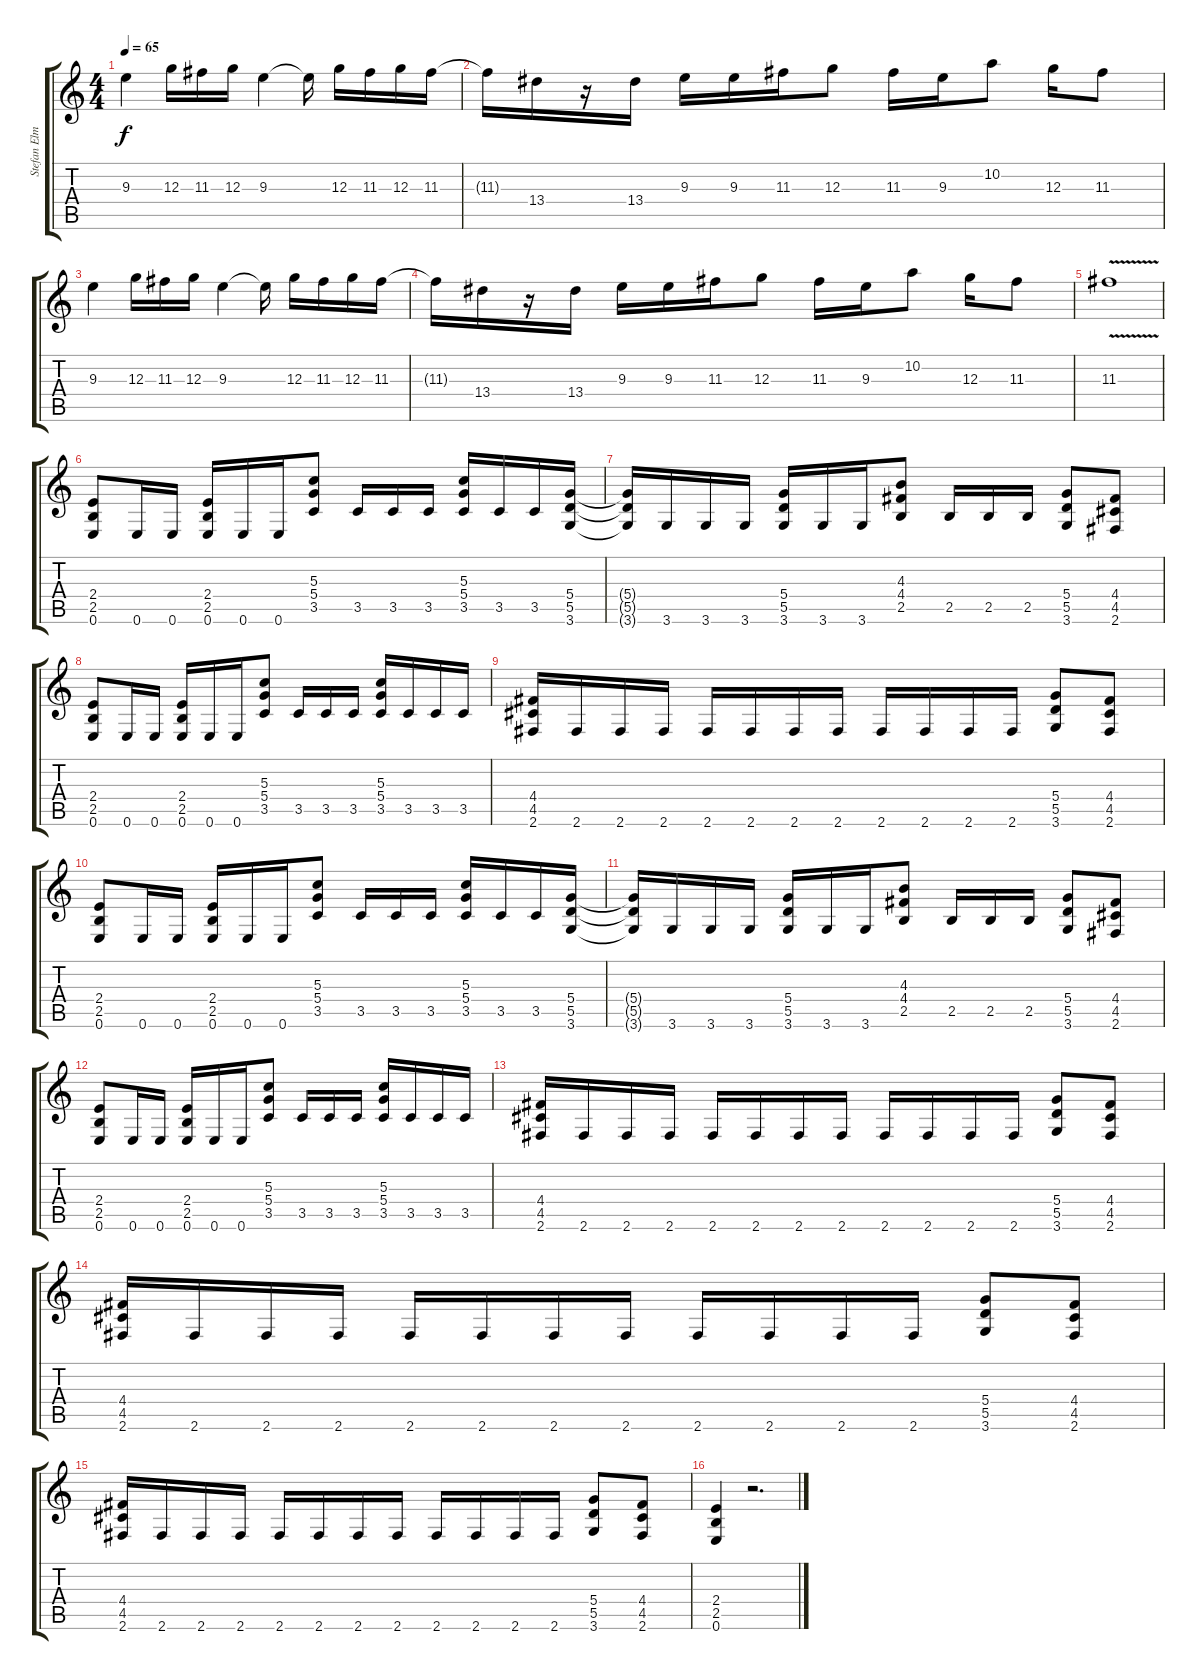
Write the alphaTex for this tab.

\track ("Stefan Elmgren" "Stefan Elm") {instrument distortionguitar}
\staff {score tabs}
\tuning (E4 B3 G3 D3 A2 E2) {hide}
\ts (4 4)
\tempo 65
\clef g2
\ks c
9.3.4{dy f volume 14 instrument distortionguitar} 12.3.16 11.3.16 12.3.16 9.3.4 9.3{t}.16 12.3.16 11.3.16 12.3.16 11.3.16 |
11.3{t}.16 13.4.16 r.16 13.4.16 9.3.16 9.3.16 11.3.16 12.3.8 11.3.16 9.3.16 10.2.8 12.3.16 11.3.8 |
9.3.4 12.3.16 11.3.16 12.3.16 9.3.4 9.3{t}.16 12.3.16 11.3.16 12.3.16 11.3.16 |
11.3{t}.16 13.4.16 r.16 13.4.16 9.3.16 9.3.16 11.3.16 12.3.8 11.3.16 9.3.16 10.2.8 12.3.16 11.3.8 |
11.3{v}.1 |
(2.4 2.5 0.6).8 0.6.16 0.6.16 (2.4 2.5 0.6).16 0.6.16 0.6.16 (5.3 5.4 3.5).8 3.5.16 3.5.16 3.5.16 (5.3 5.4 3.5).16 3.5.16 3.5.16 (5.4 5.5 3.6).16 |
(5.4{t} 5.5{t} 3.6{t}).16 3.6.16 3.6.16 3.6.16 (5.4 5.5 3.6).16 3.6.16 3.6.16 (4.3 4.4 2.5).8 2.5.16 2.5.16 2.5.16 (5.4 5.5 3.6).8 (4.4 4.5 2.6).8 |
(2.4 2.5 0.6).8 0.6.16 0.6.16 (2.4 2.5 0.6).16 0.6.16 0.6.16 (5.3 5.4 3.5).8 3.5.16 3.5.16 3.5.16 (5.3 5.4 3.5).16 3.5.16 3.5.16 3.5.16 |
(4.4 4.5 2.6).16 2.6.16 2.6.16 2.6.16 2.6.16 2.6.16 2.6.16 2.6.16 2.6.16 2.6.16 2.6.16 2.6.16 (5.4 5.5 3.6).8 (4.4 4.5 2.6).8 |
(2.4 2.5 0.6).8 0.6.16 0.6.16 (2.4 2.5 0.6).16 0.6.16 0.6.16 (5.3 5.4 3.5).8 3.5.16 3.5.16 3.5.16 (5.3 5.4 3.5).16 3.5.16 3.5.16 (5.4 5.5 3.6).16 |
(5.4{t} 5.5{t} 3.6{t}).16 3.6.16 3.6.16 3.6.16 (5.4 5.5 3.6).16 3.6.16 3.6.16 (4.3 4.4 2.5).8 2.5.16 2.5.16 2.5.16 (5.4 5.5 3.6).8 (4.4 4.5 2.6).8 |
(2.4 2.5 0.6).8 0.6.16 0.6.16 (2.4 2.5 0.6).16 0.6.16 0.6.16 (5.3 5.4 3.5).8 3.5.16 3.5.16 3.5.16 (5.3 5.4 3.5).16 3.5.16 3.5.16 3.5.16 |
(4.4 4.5 2.6).16 2.6.16 2.6.16 2.6.16 2.6.16 2.6.16 2.6.16 2.6.16 2.6.16 2.6.16 2.6.16 2.6.16 (5.4 5.5 3.6).8 (4.4 4.5 2.6).8 |
(4.4 4.5 2.6).16 2.6.16 2.6.16 2.6.16 2.6.16 2.6.16 2.6.16 2.6.16 2.6.16 2.6.16 2.6.16 2.6.16 (5.4 5.5 3.6).8 (4.4 4.5 2.6).8 |
(4.4 4.5 2.6).16 2.6.16 2.6.16 2.6.16 2.6.16 2.6.16 2.6.16 2.6.16 2.6.16 2.6.16 2.6.16 2.6.16 (5.4 5.5 3.6).8 (4.4 4.5 2.6).8 |
(2.4 2.5 0.6).4 r.2{d}
